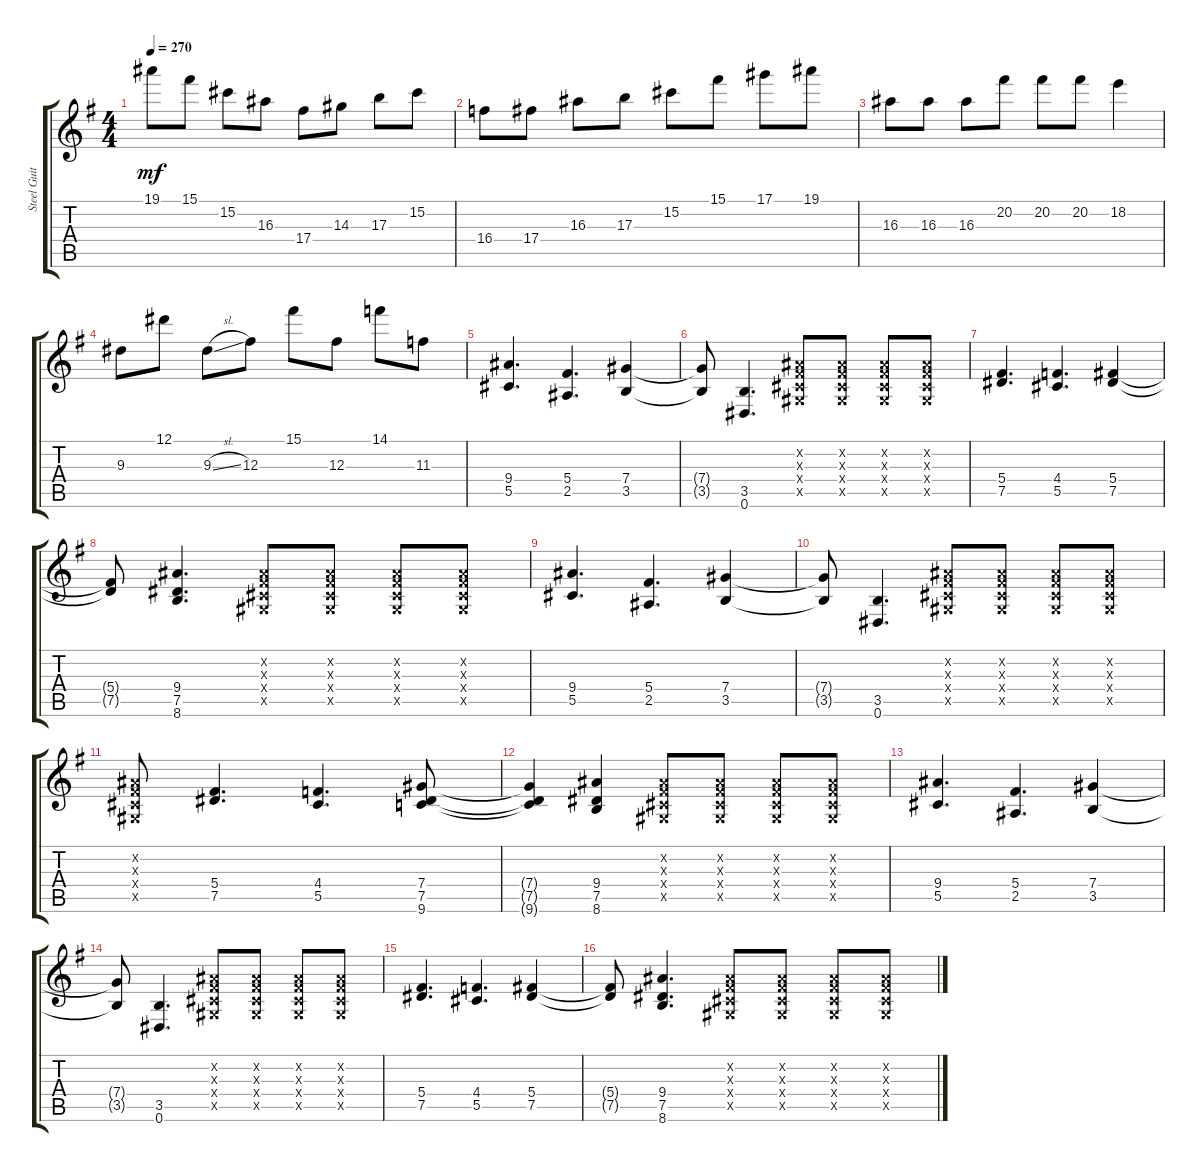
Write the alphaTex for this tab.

\track ("Steel Guitar" "Steel Guit") {instrument acousticguitarsteel}
\staff {score tabs}
\tuning (Eb4 Bb3 Gb3 Db3 Ab2 Eb2) {hide}
\ts (4 4)
\tempo 270
\clef g2
\ks eminor
19.1.8{dy mf} 15.1.8 15.2.8 16.3.8 17.4.8 14.3.8 17.3.8 15.2.8 |
16.4.8 17.4.8 16.3.8 17.3.8 15.2.8 15.1.8 17.1.8 19.1.8 |
16.3.8 16.3.8 16.3.8 20.2.8 20.2.8 20.2.8 18.2.4 |
9.3.8 12.1.8 9.3{sl}.8 12.3.8 15.1.8 12.3.8 14.1.8 11.3.8 |
(9.4 5.5).4{d} (5.4 2.5).4{d} (7.4 3.5).4 |
(7.4{t} 3.5{t}).8 (3.5 0.6).4{d} (0.2{x} 0.3{x} 0.4{x} 0.5{x}).8 (0.2{x} 0.3{x} 0.4{x} 0.5{x}).8 (0.2{x} 0.3{x} 0.4{x} 0.5{x}).8 (0.2{x} 0.3{x} 0.4{x} 0.5{x}).8 |
(5.4 7.5).4{d} (4.4 5.5).4{d} (5.4 7.5).4 |
(5.4{t} 7.5{t}).8 (9.4 7.5 8.6).4{d} (0.2{x} 0.3{x} 0.4{x} 0.5{x}).8 (0.2{x} 0.3{x} 0.4{x} 0.5{x}).8 (0.2{x} 0.3{x} 0.4{x} 0.5{x}).8 (0.2{x} 0.3{x} 0.4{x} 0.5{x}).8 |
(9.4 5.5).4{d} (5.4 2.5).4{d} (7.4 3.5).4 |
(7.4{t} 3.5{t}).8 (3.5 0.6).4{d} (0.2{x} 0.3{x} 0.4{x} 0.5{x}).8 (0.2{x} 0.3{x} 0.4{x} 0.5{x}).8 (0.2{x} 0.3{x} 0.4{x} 0.5{x}).8 (0.2{x} 0.3{x} 0.4{x} 0.5{x}).8 |
(0.2{x} 0.3{x} 0.4{x} 0.5{x}).8 (5.4 7.5).4{d} (4.4 5.5).4{d} (7.4 7.5 9.6).8 |
(7.4{t} 7.5{t} 9.6{t}).4 (9.4 7.5 8.6).4 (0.2{x} 0.3{x} 0.4{x} 0.5{x}).8 (0.2{x} 0.3{x} 0.4{x} 0.5{x}).8 (0.2{x} 0.3{x} 0.4{x} 0.5{x}).8 (0.2{x} 0.3{x} 0.4{x} 0.5{x}).8 |
(9.4 5.5).4{d} (5.4 2.5).4{d} (7.4 3.5).4 |
(7.4{t} 3.5{t}).8 (3.5 0.6).4{d} (0.2{x} 0.3{x} 0.4{x} 0.5{x}).8 (0.2{x} 0.3{x} 0.4{x} 0.5{x}).8 (0.2{x} 0.3{x} 0.4{x} 0.5{x}).8 (0.2{x} 0.3{x} 0.4{x} 0.5{x}).8 |
(5.4 7.5).4{d} (4.4 5.5).4{d} (5.4 7.5).4 |
(5.4{t} 7.5{t}).8 (9.4 7.5 8.6).4{d} (0.2{x} 0.3{x} 0.4{x} 0.5{x}).8 (0.2{x} 0.3{x} 0.4{x} 0.5{x}).8 (0.2{x} 0.3{x} 0.4{x} 0.5{x}).8 (0.2{x} 0.3{x} 0.4{x} 0.5{x}).8
